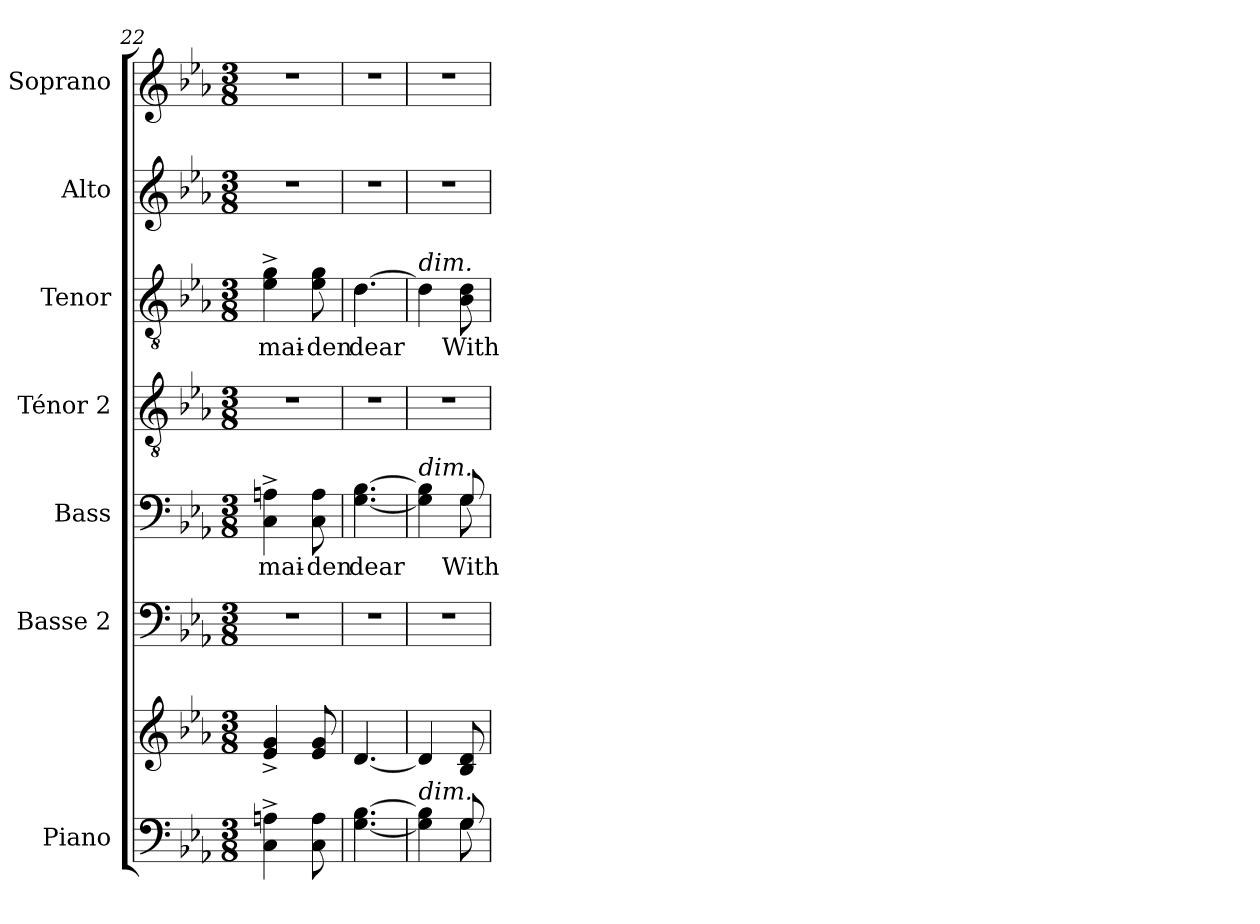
**kern	**kern	**kern	**kern	**text	**kern	**kern	**text	**kern	**kern
*part7	*part7	*part6	*part5	*part5	*part4	*part3	*part3	*part2	*part1
*staff8	*staff7	*staff6	*staff5	*staff5	*staff4	*staff3	*staff3	*staff2	*staff1
*I"Piano	*	*I"Basse 2	*I"Bass	*	*I"Ténor 2	*I"Tenor	*	*I"Alto	*I"Soprano
*I'Pno	*	*	*	*	*	*	*	*	*
*clefF4	*clefG2	*clefF4	*clefF4	*	*clefGv2	*clefGv2	*	*clefG2	*clefG2
*k[b-e-a-]	*k[b-e-a-]	*k[b-e-a-]	*k[b-e-a-]	*	*k[b-e-a-]	*k[b-e-a-]	*	*k[b-e-a-]	*k[b-e-a-]
*M3/8	*M3/8	*M3/8	*M3/8	*	*M3/8	*M3/8	*	*M3/8	*M3/8
=22	=22	=22	=22	=22	=22	=22	=22	=22	=22
!	!	!	!	!LO:LY:b	!	!	!LO:LY:b	!	!
4C!\^ 4An!\^	4e-!/^ 4g!/^	4.r	4C\^ 4An\^	mai-	4.r	4e-\^ 4g\^	mai-	4.r	4.r
!	!	!	!	!LO:LY:b	!	!	!LO:LY:b	!	!
8C!\ 8A!\	8e-!/ 8g!/	.	8C\ 8A\	-den	.	8e-\ 8g\	-den	.	.
=23	=23	=23	=23	=23	=23	=23	=23	=23	=23
!	!	!	!	!LO:LY:b	!	!	!LO:LY:b	!	!
[4.G!\ [4.B-!\	[4.d!/	4.r	[4.G\ [4.B-\	dear	4.r	[4.d\	dear	4.r	4.r
=24	=24	=24	=24	=24	=24	=24	=24	=24	=24
*^	*	*	*^	*	*	*	*	*	*
!	!	!	!	!	!	!	!	!LO:TX:a:i:t=dim.	!	!	!
!	!	!	!	!LO:TX:a:i:t=dim.	!	!	!	!	!	!	!
!LO:TX:a:i:t=dim.	!	!	!	!	!	!	!	!	!	!	!
*	*	*	*	*	*	*	*	*	*	*	*^
4G!\] 4B-!\]	4ryy	4d!/]	4.r	4G\] 4B-\]	4ryy	.	4.r	4d\]	.	4.r	4.r	4ryy
*	*	*	*	*	*	*	*	*	*	*	*MM55	*
!	!	!	!	!	!	!LO:LY:b	!	!	!LO:LY:b	!	!	!
8G!/	8G!\	8B-!/ 8d!/	.	8G/	8G\	With	.	8B-\ 8d\	With	.	.	8ryy
*v	*v	*	*	*v	*v	*	*	*	*	*	*v	*v
=	=	=	=	=	=	=	=	=	=
*-	*-	*-	*-	*-	*-	*-	*-	*-	*-
